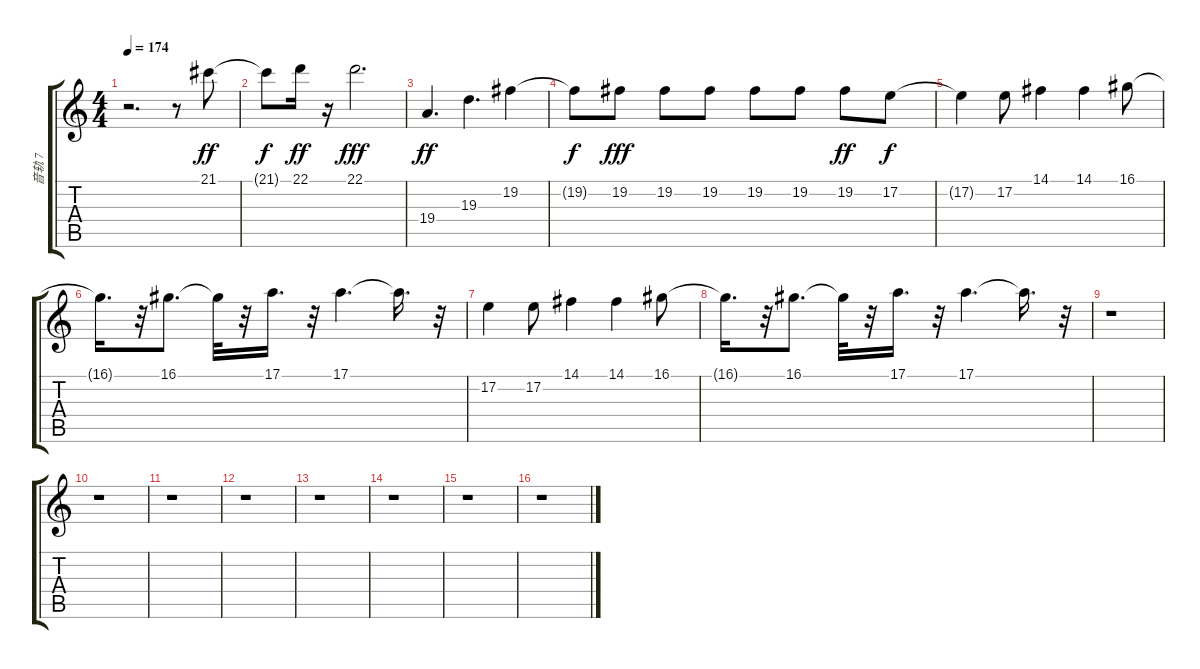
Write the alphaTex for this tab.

\track ("音轨 7" "音轨 7") {instrument brasssection}
\staff {score tabs}
\tuning (E4 B3 G3 D3 A2 E2) {hide}
\ts (4 4)
\tempo 174
\clef g2
\ks c
r.2{d dy fff} r.8 21.1.8{dy ff} |
21.1{t}.8{dy f} 22.1.16{dy ff} r.16 22.1.2{d dy fff} |
19.4.4{d dy ff} 19.3.4{d} 19.2.4 |
19.2{t}.8{dy f} 19.2.8{dy fff} 19.2.8 19.2.8 19.2.8 19.2.8 19.2.8{dy ff} 17.2.8{dy f} |
17.2{t}.4 17.2.8 14.1.4 14.1.4 16.1.8 |
16.1{t}.16{d} r.32 16.1.8{d} 16.1{t}.32 r.32 17.1.16{d} r.32 17.1.4{d} 17.1{t}.16{d} r.32 |
17.2.4 17.2.8 14.1.4 14.1.4 16.1.8 |
16.1{t}.16{d} r.32 16.1.8{d} 16.1{t}.32 r.32 17.1.16{d} r.32 17.1.4{d} 17.1{t}.16{d} r.32 |
r.1 |
r.1 |
r.1 |
r.1 |
r.1 |
r.1 |
r.1 |
r.1
